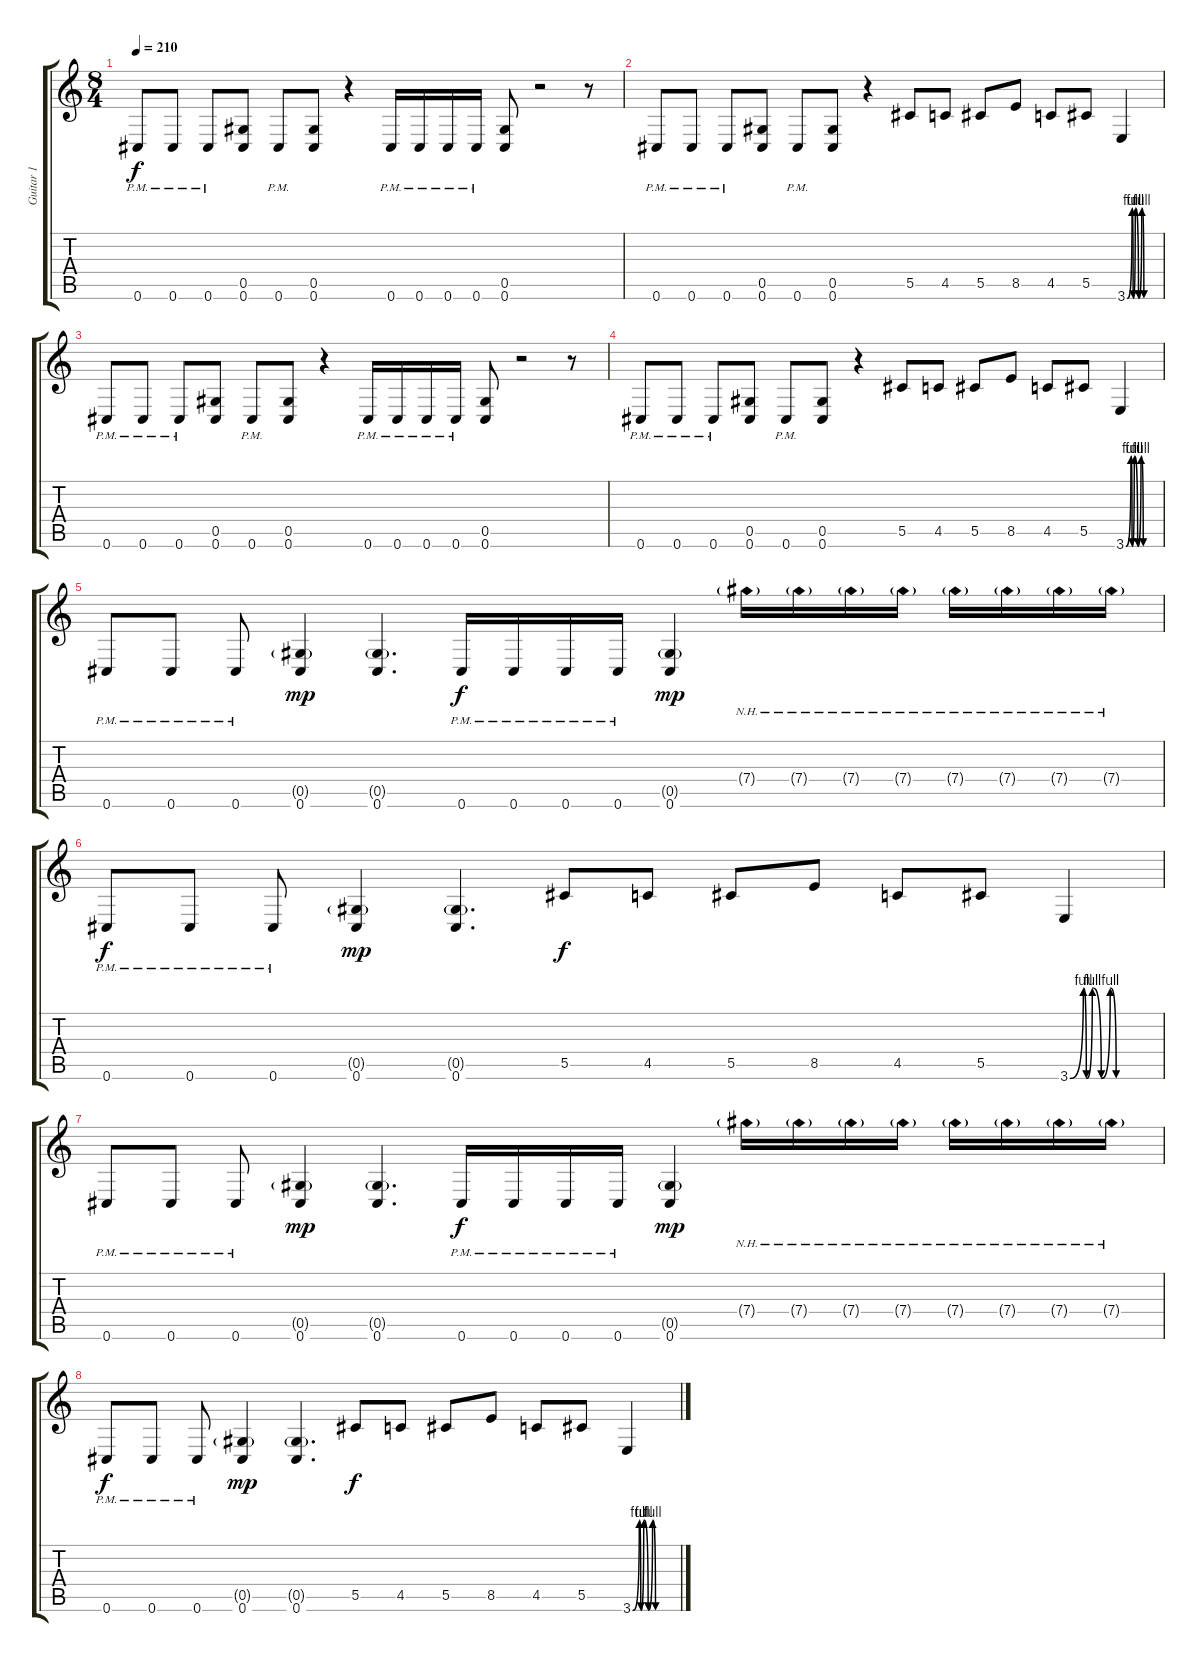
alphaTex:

\track ("Guitar 1" "Guitar 1") {instrument distortionguitar}
\staff {score tabs}
\tuning (Eb4 Bb3 Gb3 Db3 Ab2 Db2) {hide}
\ts (8 4)
\tempo 210
\clef g2
\ks c
0.6{pm}.8{dy f} 0.6{pm}.8 0.6{pm}.8 (0.5 0.6).8 0.6{pm}.8 (0.5 0.6).8 r.4 0.6{pm}.16 0.6{pm}.16 0.6{pm}.16 0.6{pm}.16 (0.5 0.6).8 r.2 r.8 |
0.6{pm}.8 0.6{pm}.8 0.6{pm}.8 (0.5 0.6).8 0.6{pm}.8 (0.5 0.6).8 r.4 5.5.8 4.5.8 5.5.8 8.5.8 4.5.8 5.5.8 3.6{be (custom 0 0 9 4 11 0 15 4 21 0 27 4 31 0 44 0 55 0 60 0)}.4 |
0.6{pm}.8 0.6{pm}.8 0.6{pm}.8 (0.5 0.6).8 0.6{pm}.8 (0.5 0.6).8 r.4 0.6{pm}.16 0.6{pm}.16 0.6{pm}.16 0.6{pm}.16 (0.5 0.6).8 r.2 r.8 |
0.6{pm}.8 0.6{pm}.8 0.6{pm}.8 (0.5 0.6).8 0.6{pm}.8 (0.5 0.6).8 r.4 5.5.8 4.5.8 5.5.8 8.5.8 4.5.8 5.5.8 3.6{be (custom 0 0 9 4 11 0 15 4 21 0 27 4 31 0 44 0 55 0 60 0)}.4 |
0.6{pm}.8 0.6{pm}.8 0.6{pm}.8 (0.5{g} 0.6).4{dy mp} (0.5{g} 0.6).4{d} 0.6{pm}.16{dy f} 0.6{pm}.16 0.6{pm}.16 0.6{pm}.16 (0.5{g} 0.6).4{dy mp} 7.4{nh g}.16 7.4{nh g}.16 7.4{nh g}.16 7.4{nh g}.16 7.4{nh g}.16 7.4{nh g}.16 7.4{nh g}.16 7.4{nh g}.16 |
0.6{pm}.8{dy f} 0.6{pm}.8 0.6{pm}.8 (0.5{g} 0.6).4{dy mp} (0.5{g} 0.6).4{d} 5.5.8{dy f} 4.5.8 5.5.8 8.5.8 4.5.8 5.5.8 3.6{be (custom 0 0 9 4 11 0 15 4 21 0 27 4 31 0 44 0 55 0 60 0)}.4 |
0.6{pm}.8 0.6{pm}.8 0.6{pm}.8 (0.5{g} 0.6).4{dy mp} (0.5{g} 0.6).4{d} 0.6{pm}.16{dy f} 0.6{pm}.16 0.6{pm}.16 0.6{pm}.16 (0.5{g} 0.6).4{dy mp} 7.4{nh g}.16 7.4{nh g}.16 7.4{nh g}.16 7.4{nh g}.16 7.4{nh g}.16 7.4{nh g}.16 7.4{nh g}.16 7.4{nh g}.16 |
0.6{pm}.8{dy f} 0.6{pm}.8 0.6{pm}.8 (0.5{g} 0.6).4{dy mp} (0.5{g} 0.6).4{d} 5.5.8{dy f} 4.5.8 5.5.8 8.5.8 4.5.8 5.5.8 3.6{be (custom 0 0 9 4 11 0 15 4 21 0 27 4 31 0 44 0 55 0 60 0)}.4
